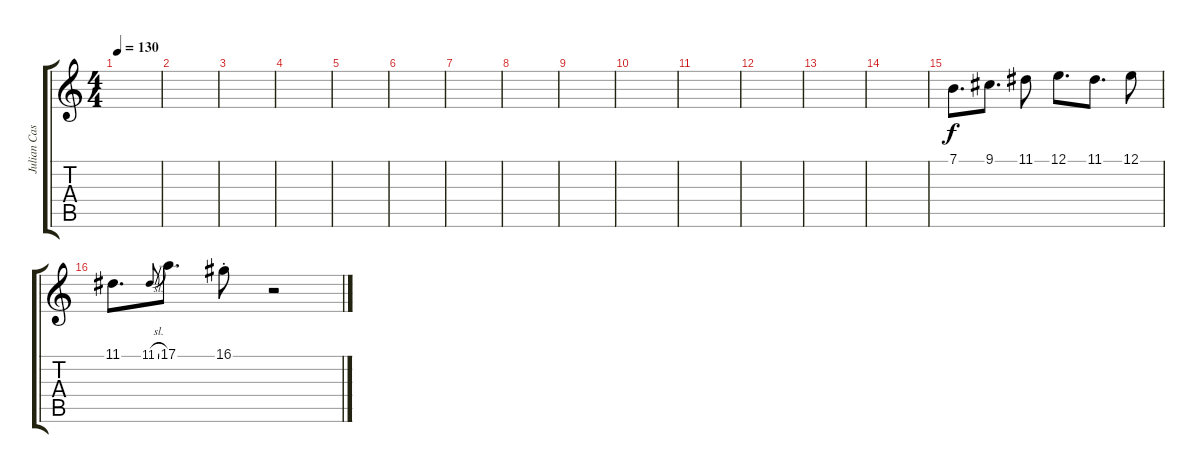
\track ("Julian Casablancas" "Julian Cas") {instrument lead1square}
\staff {score tabs}
\tuning (E4 B3 G3 D3 A2 E2) {hide}
\ts (4 4)
\tempo 130
\clef g2
\ks c
|
|
|
|
|
|
|
|
|
|
|
|
|
|
7.1.8{d} 9.1.8{d} 11.1.8 12.1.8{d} 11.1.8{d} 12.1.8 |
11.1.8{d} 11.1{sl}.8{gr onbeat} 17.1.8{d} 16.1{st}.8 r.2
